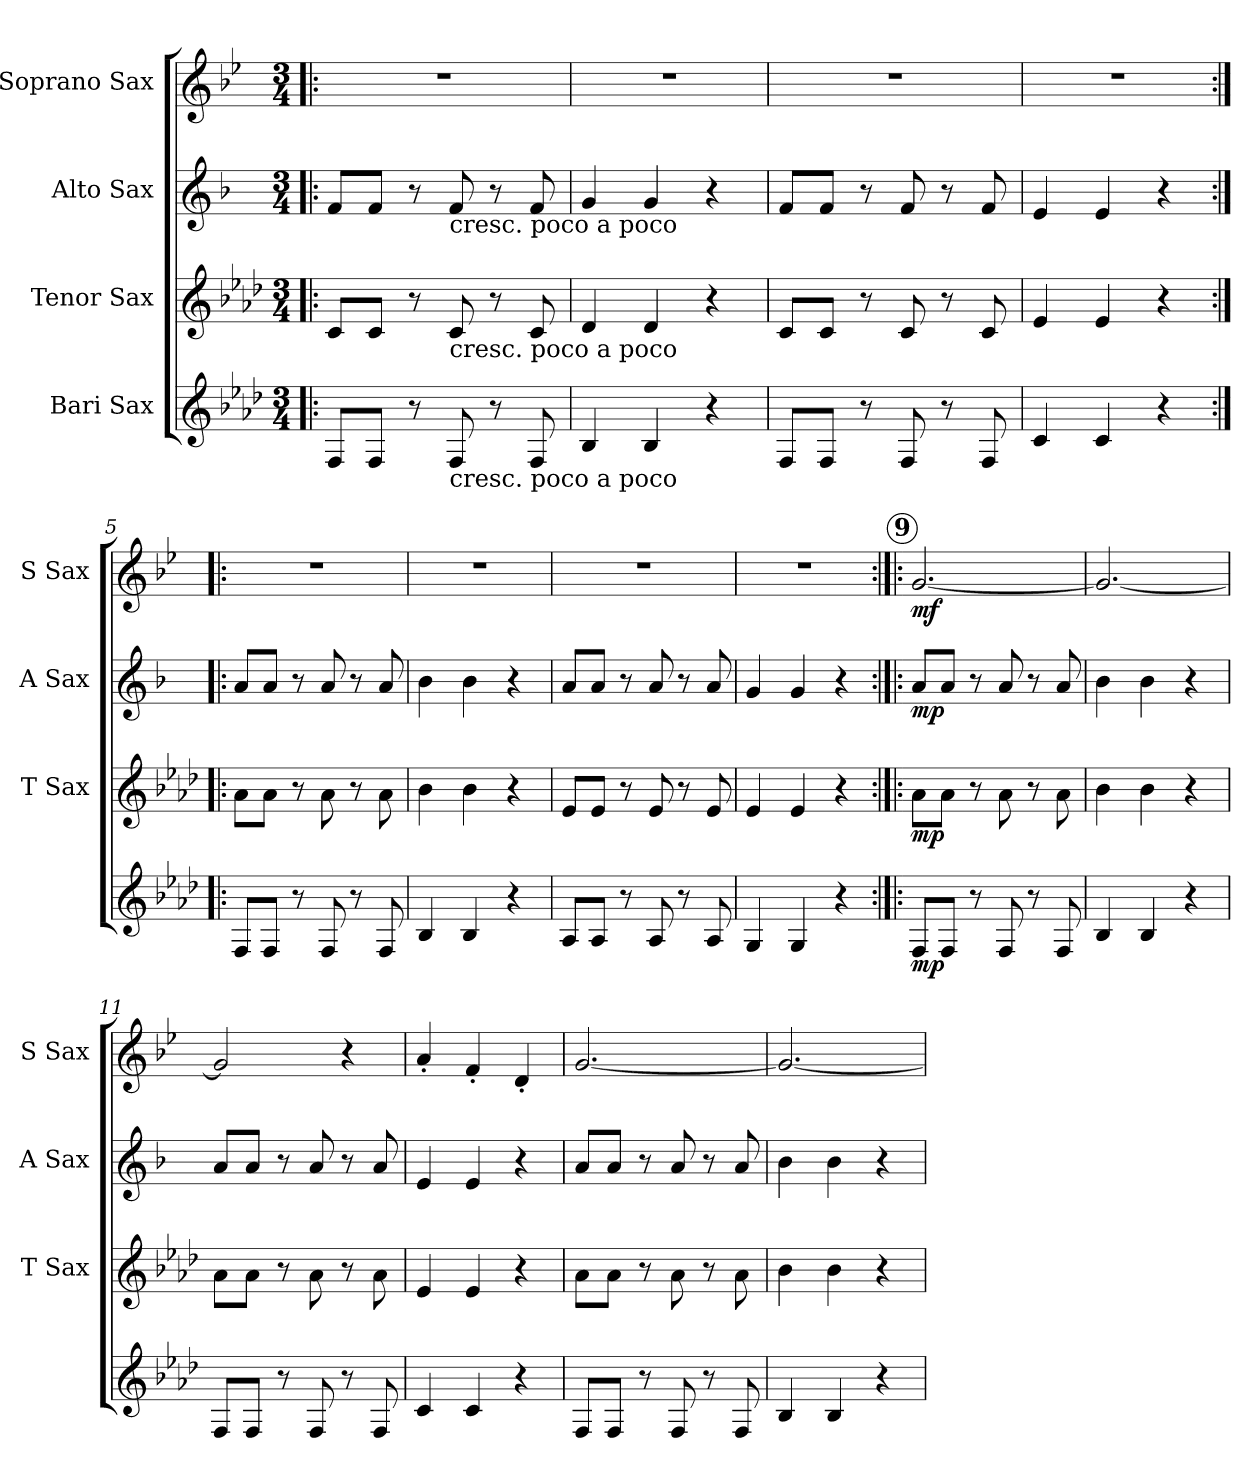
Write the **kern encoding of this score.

**kern	**dynam	**kern	**dynam	**kern	**dynam	**kern	**dynam
*part4	*part4	*part3	*part3	*part2	*part2	*part1	*part1
*staff4	*staff4	*staff3	*staff3	*staff2	*staff2	*staff1	*staff1
*I"Bari Sax	*	*I"Tenor Sax	*	*I"Alto Sax	*	*I"Soprano Sax	*
*	*	*I'T Sax	*	*I'A Sax	*	*I'S Sax	*
*clefG2	*	*clefG2	*	*clefG2	*	*clefG2	*
*ITrd12c21	*	*ITrd8c14	*	*ITrd5c9	*	*ITrd1c2	*
*k[b-e-a-d-]	*	*k[b-e-a-d-]	*	*k[b-e-a-d-]	*	*k[b-e-a-d-]	*
*A-:	*	*A-:	*	*A-:	*	*A-:	*
*M3/4	*	*M3/4	*	*M3/4	*	*M3/4	*
*MM182	*	*MM182	*	*MM182	*	*MM182	*
=1!|:	=1!|:	=1!|:	=1!|:	=1!|:	=1!|:	=1!|:	=1!|:
!	!LO:DY:b	!	!	!	!	!	!
!	!LO:DY:n=1:b	!	!	!	!	!	!
!	!LO:DY:n=2:b	!	!LO:DY:b	!	!	!	!
!	!	!	!LO:DY:n=1:b	!	!	!	!
!	!	!	!LO:DY:n=2:b	!	!LO:DY:b	!	!
!	!	!	!	!	!LO:DY:n=1:b	!	!
!	!	!	!	!	!LO:DY:n=2:b	!	!
8FF/L	mp other-dynamics mf	8C/L	mp other-dynamics mf	8A-/L	mp other-dynamics mf	2.r	.
8FF/J	.	8C/J	.	8A-/J	.	.	.
8r	.	8r	.	8r	.	.	.
!	!	!	!	!LO:TX:b:t=cresc. poco a poco	!	!	!
!	!	!LO:TX:b:t=cresc. poco a poco	!	!	!	!	!
!LO:TX:b:t=cresc. poco a poco	!	!	!	!	!	!	!
8FF/	.	8C/	.	8A-/	.	.	.
8r	.	8r	.	8r	.	.	.
8FF/	.	8C/	.	8A-/	.	.	.
=2	=2	=2	=2	=2	=2	=2	=2
4BB-</	.	4D-</	.	4B-</	.	2.r	.
4BB-</	.	4D-</	.	4B-</	.	.	.
4r	.	4r	.	4r	.	.	.
=3	=3	=3	=3	=3	=3	=3	=3
8FF/L	.	8C/L	.	8A-/L	.	2.r	.
8FF/J	.	8C/J	.	8A-/J	.	.	.
8r	.	8r	.	8r	.	.	.
8FF/	.	8C/	.	8A-/	.	.	.
8r	.	8r	.	8r	.	.	.
8FF/	.	8C/	.	8A-/	.	.	.
=4	=4	=4	=4	=4	=4	=4	=4
4C</	.	4E-</	.	4G</	.	2.r	.
4C</	.	4E-</	.	4G</	.	.	.
4r	.	4r	.	4r	.	.	.
=5:|!|:	=5:|!|:	=5:|!|:	=5:|!|:	=5:|!|:	=5:|!|:	=5:|!|:	=5:|!|:
8FF/L	.	8A-\L	.	8c/L	.	2.r	.
8FF/J	.	8A-\J	.	8c/J	.	.	.
8r	.	8r	.	8r	.	.	.
8FF/	.	8A-\	.	8c/	.	.	.
8r	.	8r	.	8r	.	.	.
8FF/	.	8A-\	.	8c/	.	.	.
=6	=6	=6	=6	=6	=6	=6	=6
4BB-</	.	4B->\	.	4d->\	.	2.r	.
4BB-</	.	4B->\	.	4d->\	.	.	.
4r	.	4r	.	4r	.	.	.
=7	=7	=7	=7	=7	=7	=7	=7
8AA-/L	.	8E-/L	.	8c/L	.	2.r	.
8AA-/J	.	8E-/J	.	8c/J	.	.	.
8r	.	8r	.	8r	.	.	.
8AA-/	.	8E-/	.	8c/	.	.	.
8r	.	8r	.	8r	.	.	.
8AA-/	.	8E-/	.	8c/	.	.	.
=8	=8	=8	=8	=8	=8	=8	=8
4GG</	.	4E-</	.	4B-</	.	2.r	.
4GG</	.	4E-</	.	4B-</	.	.	.
4r	.	4r	.	4r	.	.	.
!!LO:LB:g=z
!!LO:REH:place=s1:a:B:enc=circle:fs=11.9:t=9
=9:|!|:	=9:|!|:	=9:|!|:	=9:|!|:	=9:|!|:	=9:|!|:	=9:|!|:	=9:|!|:
!	!LO:DY:b	!	!LO:DY:b	!	!LO:DY:b	!	!LO:DY:b
8FF/L	mp	8A-\L	mp	8c/L	mp	[2.f/	mf
8FF/J	.	8A-\J	.	8c/J	.	.	.
8r	.	8r	.	8r	.	.	.
8FF/	.	8A-\	.	8c/	.	.	.
8r	.	8r	.	8r	.	.	.
8FF/	.	8A-\	.	8c/	.	.	.
=10	=10	=10	=10	=10	=10	=10	=10
4BB-</	.	4B->\	.	4d->\	.	2.f/_	.
4BB-</	.	4B->\	.	4d->\	.	.	.
4r	.	4r	.	4r	.	.	.
=11	=11	=11	=11	=11	=11	=11	=11
8FF/L	.	8A-\L	.	8c/L	.	2f/]	.
8FF/J	.	8A-\J	.	8c/J	.	.	.
8r	.	8r	.	8r	.	.	.
8FF/	.	8A-\	.	8c/	.	.	.
8r	.	8r	.	8r	.	4r	.
8FF/	.	8A-\	.	8c/	.	.	.
=12	=12	=12	=12	=12	=12	=12	=12
4C</	.	4E-</	.	4G</	.	4g'</	.
4C</	.	4E-</	.	4G</	.	4e-'</	.
4r	.	4r	.	4r	.	4c'</	.
=13	=13	=13	=13	=13	=13	=13	=13
8FF/L	.	8A-\L	.	8c/L	.	[2.f/	.
8FF/J	.	8A-\J	.	8c/J	.	.	.
8r	.	8r	.	8r	.	.	.
8FF/	.	8A-\	.	8c/	.	.	.
8r	.	8r	.	8r	.	.	.
8FF/	.	8A-\	.	8c/	.	.	.
=14	=14	=14	=14	=14	=14	=14	=14
4BB-</	.	4B->\	.	4d->\	.	2.f/_	.
4BB-</	.	4B->\	.	4d->\	.	.	.
4r	.	4r	.	4r	.	.	.
=	=	=	=	=	=	=	=
*-	*-	*-	*-	*-	*-	*-	*-
